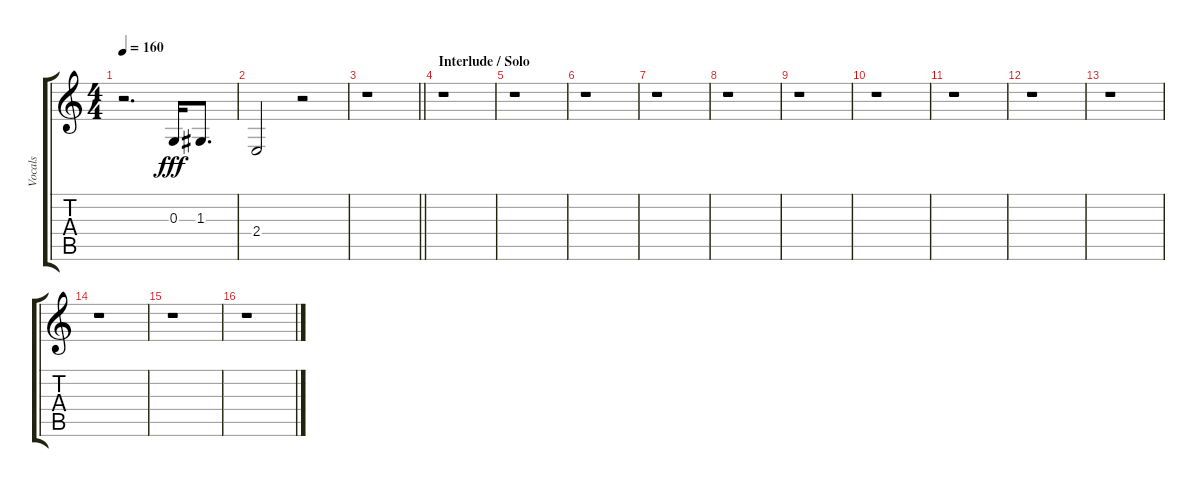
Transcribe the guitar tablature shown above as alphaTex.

\track ("Vocals" "Vocals") {instrument harmonica}
\staff {score tabs}
\tuning (E4 B3 G3 D3 A2 E2) {hide}
\ts (4 4)
\tempo 160
\clef g2
\ks c
r.2{d dy fff} 0.3.16 1.3.8{d} |
2.4.2 r.2 |
\barLineRight lightlight
r.1 |
\section ("" "Interlude / Solo")
r.1 |
r.1 |
r.1 |
r.1 |
r.1 |
r.1 |
r.1 |
r.1 |
r.1 |
r.1 |
r.1 |
r.1 |
r.1
